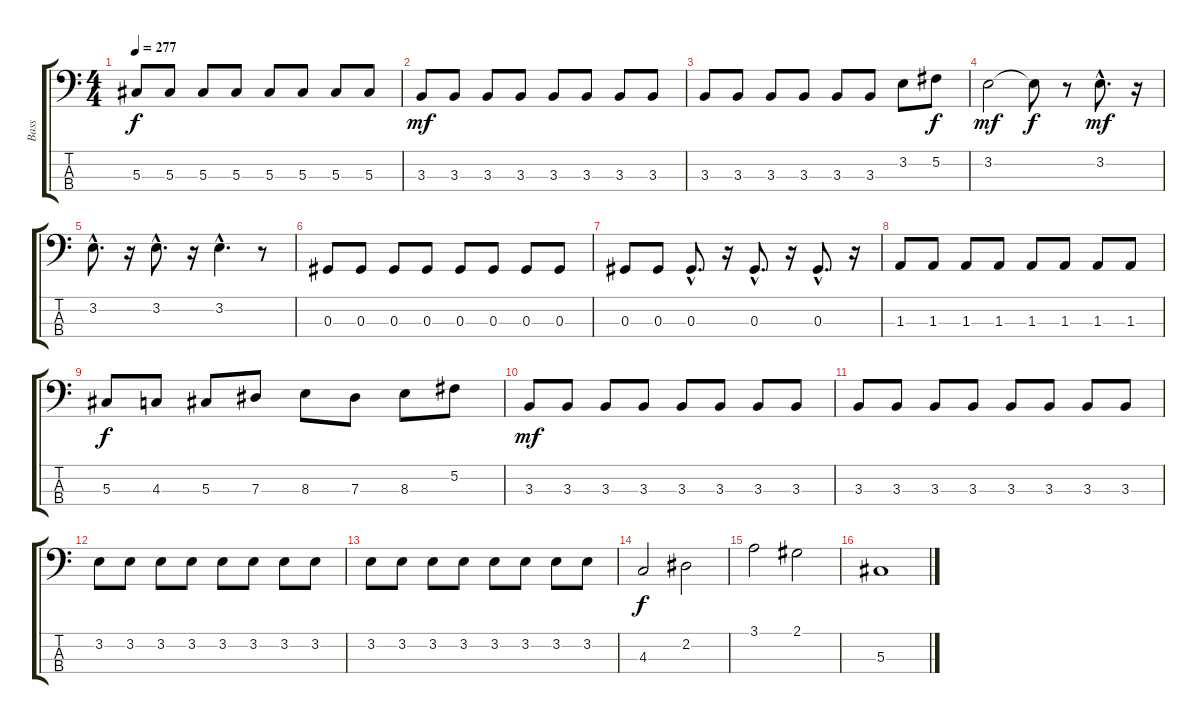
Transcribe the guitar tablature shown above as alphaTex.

\track ("Bass" "Bass") {instrument electricbassfinger}
\staff {score tabs}
\tuning (Gb2 Db2 Ab1 Eb1) {hide}
\ts (4 4)
\tempo 277
\clef f4
\ks c
5.3.8{dy f} 5.3.8 5.3.8 5.3.8 5.3.8 5.3.8 5.3.8 5.3.8 |
3.3.8{dy mf} 3.3.8 3.3.8 3.3.8 3.3.8 3.3.8 3.3.8 3.3.8 |
3.3.8 3.3.8 3.3.8 3.3.8 3.3.8 3.3.8 3.2.8 5.2.8{dy f} |
3.2.2{dy mf} 3.2{t}.8{dy f} r.8 3.2{hac}.8{d dy mf} r.16 |
3.2{hac}.8{d} r.16 3.2{hac}.8{d} r.16 3.2{hac}.4{d} r.8 |
0.3.8 0.3.8 0.3.8 0.3.8 0.3.8 0.3.8 0.3.8 0.3.8 |
0.3.8 0.3.8 0.3{hac}.8{d} r.16 0.3{hac}.8{d} r.16 0.3{hac}.8{d} r.16 |
1.3.8 1.3.8 1.3.8 1.3.8 1.3.8 1.3.8 1.3.8 1.3.8 |
5.3.8{dy f} 4.3.8 5.3.8 7.3.8 8.3.8 7.3.8 8.3.8 5.2.8 |
3.3.8{dy mf} 3.3.8 3.3.8 3.3.8 3.3.8 3.3.8 3.3.8 3.3.8 |
3.3.8 3.3.8 3.3.8 3.3.8 3.3.8 3.3.8 3.3.8 3.3.8 |
3.2.8 3.2.8 3.2.8 3.2.8 3.2.8 3.2.8 3.2.8 3.2.8 |
3.2.8 3.2.8 3.2.8 3.2.8 3.2.8 3.2.8 3.2.8 3.2.8 |
4.3.2{dy f} 2.2.2 |
3.1.2 2.1.2 |
5.3.1
